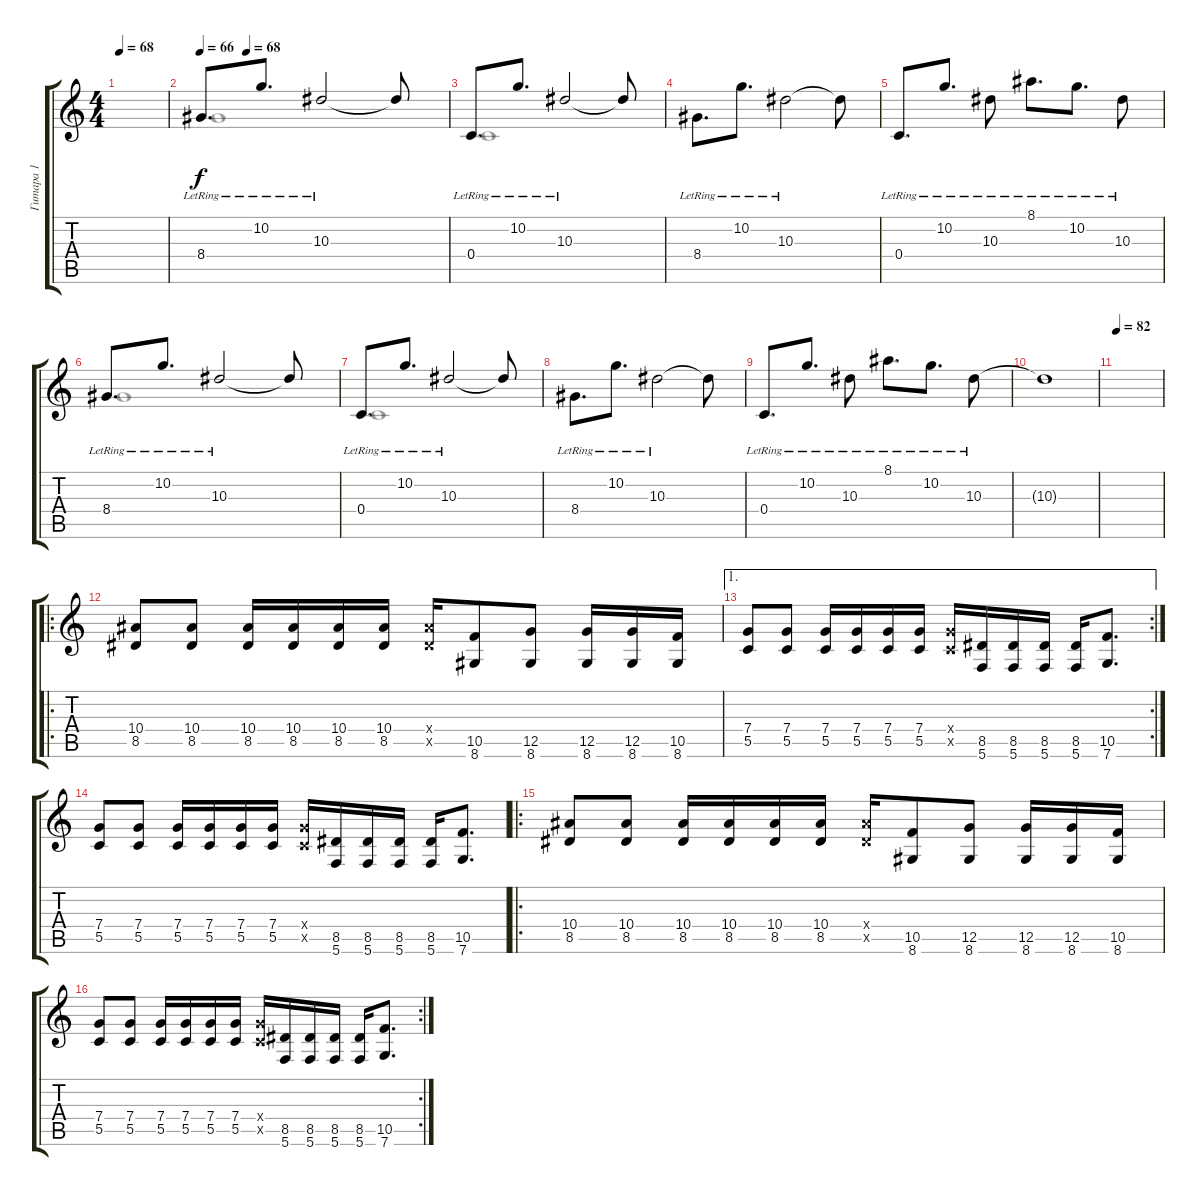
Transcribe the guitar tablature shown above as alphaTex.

\track ("Гитара 1" "Гитара 1") {instrument overdrivenguitar}
\staff {score tabs}
\tuning (D4 A3 F3 C3 G2 C2) {hide}
\voice
\ts (4 4)
\tempo 68
\clef g2
\ks c
|
\tempo 66
\tempo (68 0.1875)
8.4{lr}.8{d instrument electricguitarjazz} 10.2{lr}.8{d} 10.3{lr}.2 10.3{t}.8 |
0.4{lr}.8{d} 10.2{lr}.8{d} 10.3{lr}.2 10.3{t}.8 |
8.4{lr}.8{d} 10.2{lr}.8{d} 10.3{lr}.2 10.3{t}.8 |
0.4{lr}.8{d} 10.2{lr}.8{d} 10.3{lr}.8 8.1{lr}.8{d} 10.2{lr}.8{d} 10.3{lr}.8 |
8.4{lr}.8{d} 10.2{lr}.8{d} 10.3{lr}.2 10.3{t}.8 |
0.4{lr}.8{d} 10.2{lr}.8{d} 10.3{lr}.2 10.3{t}.8 |
8.4{lr}.8{d} 10.2{lr}.8{d} 10.3{lr}.2 10.3{t}.8 |
0.4{lr}.8{d} 10.2{lr}.8{d} 10.3{lr}.8 8.1{lr}.8{d} 10.2{lr}.8{d} 10.3{lr}.8 |
10.3{t}.1 |
\tempo 82
|
\ro
(10.4 8.5).8{volume 13 instrument overdrivenguitar} (10.4 8.5).8 (10.4 8.5).16 (10.4 8.5).16 (10.4 8.5).16 (10.4 8.5).16 (10.4{x} 8.5{x}).16 (10.5 8.6).8 (12.5 8.6).8 (12.5 8.6).16 (12.5 8.6).16 (10.5 8.6).16 |
\ae 1
\rc 2
(7.4 5.5).8 (7.4 5.5).8 (7.4 5.5).16 (7.4 5.5).16 (7.4 5.5).16 (7.4 5.5).16 (7.4{x} 5.5{x}).16 (8.5 5.6).16 (8.5 5.6).16 (8.5 5.6).16 (8.5 5.6).16 (10.5 7.6).8{d} |
(7.4 5.5).8 (7.4 5.5).8 (7.4 5.5).16 (7.4 5.5).16 (7.4 5.5).16 (7.4 5.5).16 (7.4{x} 5.5{x}).16 (8.5 5.6).16 (8.5 5.6).16 (8.5 5.6).16 (8.5 5.6).16 (10.5 7.6).8{d} |
\ro
(10.4 8.5).8 (10.4 8.5).8 (10.4 8.5).16 (10.4 8.5).16 (10.4 8.5).16 (10.4 8.5).16 (10.4{x} 8.5{x}).16 (10.5 8.6).8 (12.5 8.6).8 (12.5 8.6).16 (12.5 8.6).16 (10.5 8.6).16 |
\rc 2
(7.4 5.5).8 (7.4 5.5).8 (7.4 5.5).16 (7.4 5.5).16 (7.4 5.5).16 (7.4 5.5).16 (7.4{x} 5.5{x}).16 (8.5 5.6).16 (8.5 5.6).16 (8.5 5.6).16 (8.5 5.6).16 (10.5 7.6).8{d}
\voice
\clef g2
\ottava regular
\simile none
\ks c
|
8.4.1 |
0.4.1 |
|
|
8.4.1 |
0.4.1 |
|
|
|
|
|
|
|
|
